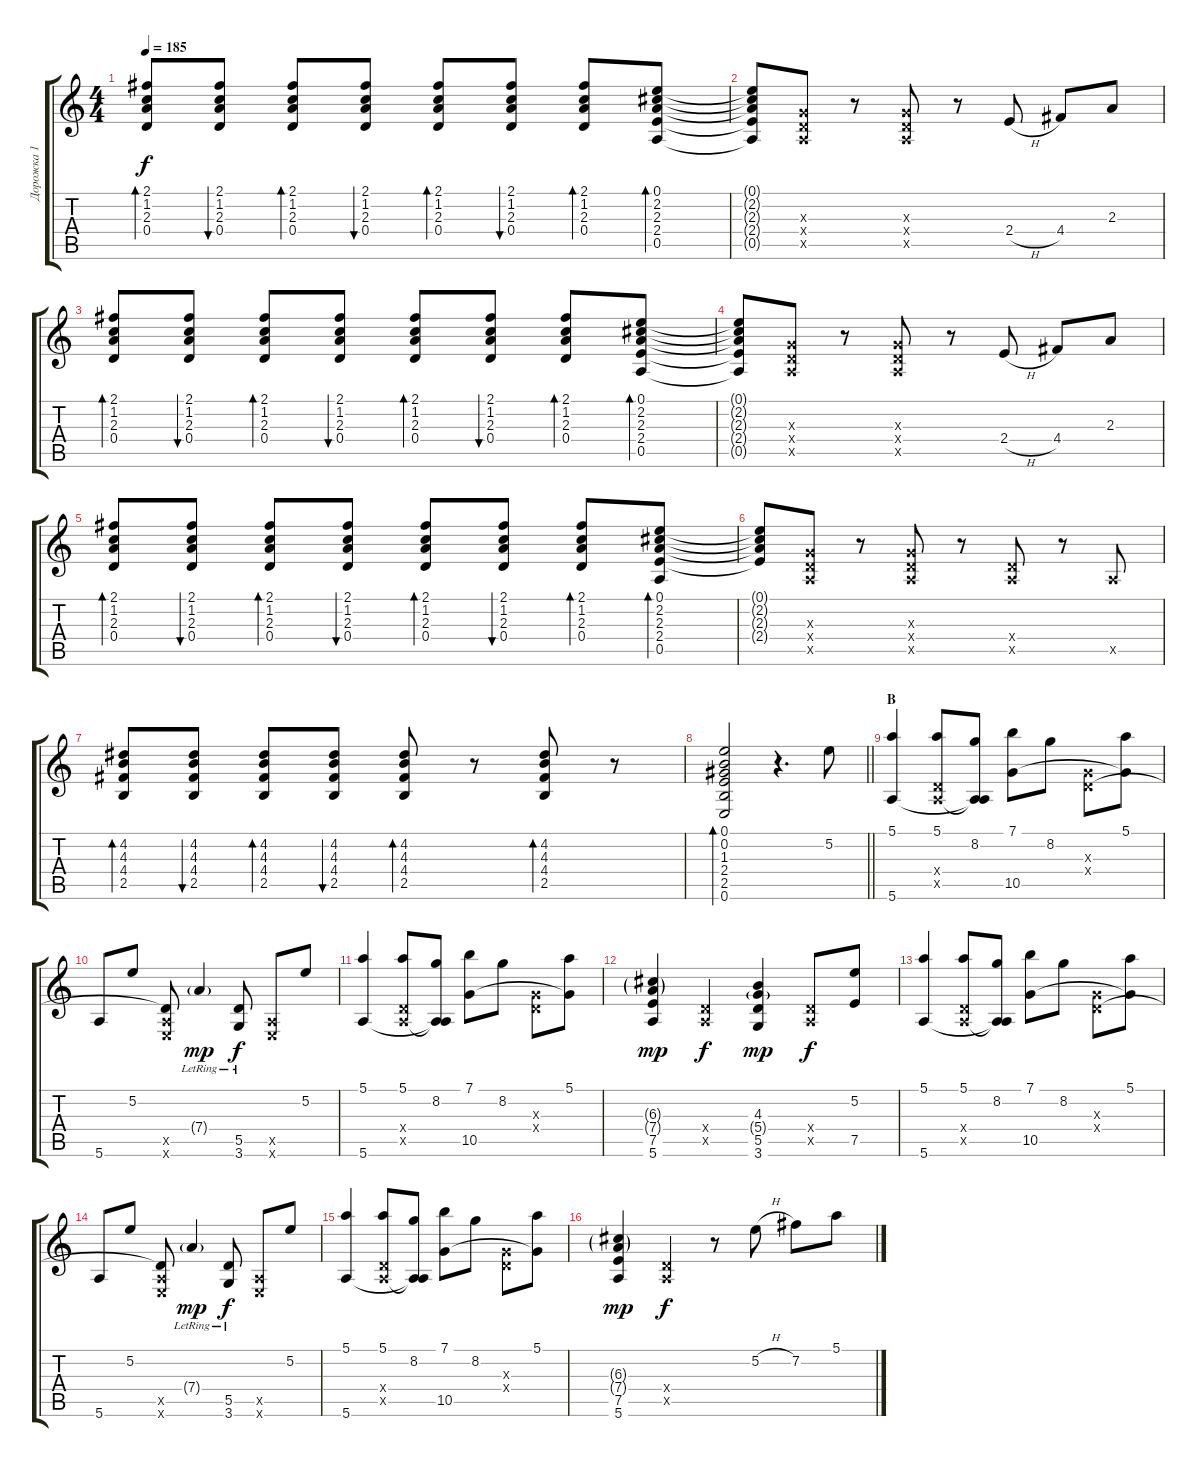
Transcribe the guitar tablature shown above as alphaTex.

\track ("Дорожка 1" "Дорожка 1") {instrument acousticguitarsteel}
\staff {score tabs}
\tuning (E4 B3 G3 D3 A2 E2) {hide}
\ts (4 4)
\tempo 185
\clef g2
\ks c
(2.1 1.2 2.3 0.4).8{bd 60 dy f} (2.1 1.2 2.3 0.4).8{bu 60} (2.1 1.2 2.3 0.4).8{bd 60} (2.1 1.2 2.3 0.4).8{bu 60} (2.1 1.2 2.3 0.4).8{bd 60} (2.1 1.2 2.3 0.4).8{bu 60} (2.1 1.2 2.3 0.4).8{bd 60} (0.1 2.2 2.3 2.4 0.5).8{bd 60} |
(0.1{t} 2.2{t} 2.3{t} 2.4{t} 0.5{t}).8 (0.3{x} 0.4{x} 0.5{x}).8 r.8 (0.3{x} 0.4{x} 0.5{x}).8 r.8 2.4{h}.8 4.4.8 2.3.8 |
(2.1 1.2 2.3 0.4).8{bd 60} (2.1 1.2 2.3 0.4).8{bu 60} (2.1 1.2 2.3 0.4).8{bd 60} (2.1 1.2 2.3 0.4).8{bu 60} (2.1 1.2 2.3 0.4).8{bd 60} (2.1 1.2 2.3 0.4).8{bu 60} (2.1 1.2 2.3 0.4).8{bd 60} (0.1 2.2 2.3 2.4 0.5).8{bd 60} |
(0.1{t} 2.2{t} 2.3{t} 2.4{t} 0.5{t}).8 (0.3{x} 0.4{x} 0.5{x}).8 r.8 (0.3{x} 0.4{x} 0.5{x}).8 r.8 2.4{h}.8 4.4.8 2.3.8 |
(2.1 1.2 2.3 0.4).8{bd 60} (2.1 1.2 2.3 0.4).8{bu 60} (2.1 1.2 2.3 0.4).8{bd 60} (2.1 1.2 2.3 0.4).8{bu 60} (2.1 1.2 2.3 0.4).8{bd 60} (2.1 1.2 2.3 0.4).8{bu 60} (2.1 1.2 2.3 0.4).8{bd 60} (0.1 2.2 2.3 2.4 0.5).8{bd 60} |
(0.1{t} 2.2{t} 2.3{t} 2.4{t}).8 (0.3{x} 0.4{x} 0.5{x}).8 r.8 (0.3{x} 0.4{x} 0.5{x}).8 r.8 (0.4{x} 0.5{x}).8 r.8 0.5{x}.8 |
(4.2 4.3 4.4 2.5).8{bd 60} (4.2 4.3 4.4 2.5).8{bu 60} (4.2 4.3 4.4 2.5).8{bd 60} (4.2 4.3 4.4 2.5).8{bu 60} (4.2 4.3 4.4 2.5).8{bd 60} r.8 (4.2 4.3 4.4 2.5).8{bd 60} r.8 |
\barLineRight lightlight
(0.1 0.2 1.3 2.4 2.5 0.6).2{bd 60} r.4{d} 5.2.8 |
\section ("" "B")
(5.1 5.6).4 (5.1 0.4{x} 0.5{x}).8 (8.2 0.5{t} 5.6{t}).8 (7.1 10.5).8 8.2.8 (0.3{x} 0.4{x}).8 (5.1 10.5{t}).8 |
5.6.8 5.2.8 (0.4{t} 0.5{x} 0.6{x}).8 7.4{g lr}.4{dy mp} (5.5{lr} 3.6).8{dy f} (0.5{x} 0.6{x}).8 5.2.8 |
(5.1 5.6).4 (5.1 0.4{x} 0.5{x}).8 (8.2 0.5{t} 5.6{t}).8 (7.1 10.5).8 8.2.8 (0.3{x} 0.4{x}).8 (5.1 10.5{t}).8 |
(6.3{g} 7.4{g} 7.5 5.6).4{dy mp} (0.4{x} 0.5{x}).4{dy f} (4.3 5.4{g} 5.5 3.6).4{dy mp} (0.4{x} 0.5{x}).8{dy f} (5.2 7.5).8 |
(5.1 5.6).4 (5.1 0.4{x} 0.5{x}).8 (8.2 0.5{t} 5.6{t}).8 (7.1 10.5).8 8.2.8 (0.3{x} 0.4{x}).8 (5.1 10.5{t}).8 |
5.6.8 5.2.8 (0.4{t} 0.5{x} 0.6{x}).8 7.4{g lr}.4{dy mp} (5.5{lr} 3.6).8{dy f} (0.5{x} 0.6{x}).8 5.2.8 |
(5.1 5.6).4 (5.1 0.4{x} 0.5{x}).8 (8.2 0.5{t} 5.6{t}).8 (7.1 10.5).8 8.2.8 (0.3{x} 0.4{x}).8 (5.1 10.5{t}).8 |
(6.3{g} 7.4{g} 7.5 5.6).4{dy mp} (0.4{x} 0.5{x}).4{dy f} r.8 5.2{h}.8 7.2.8 5.1.8
